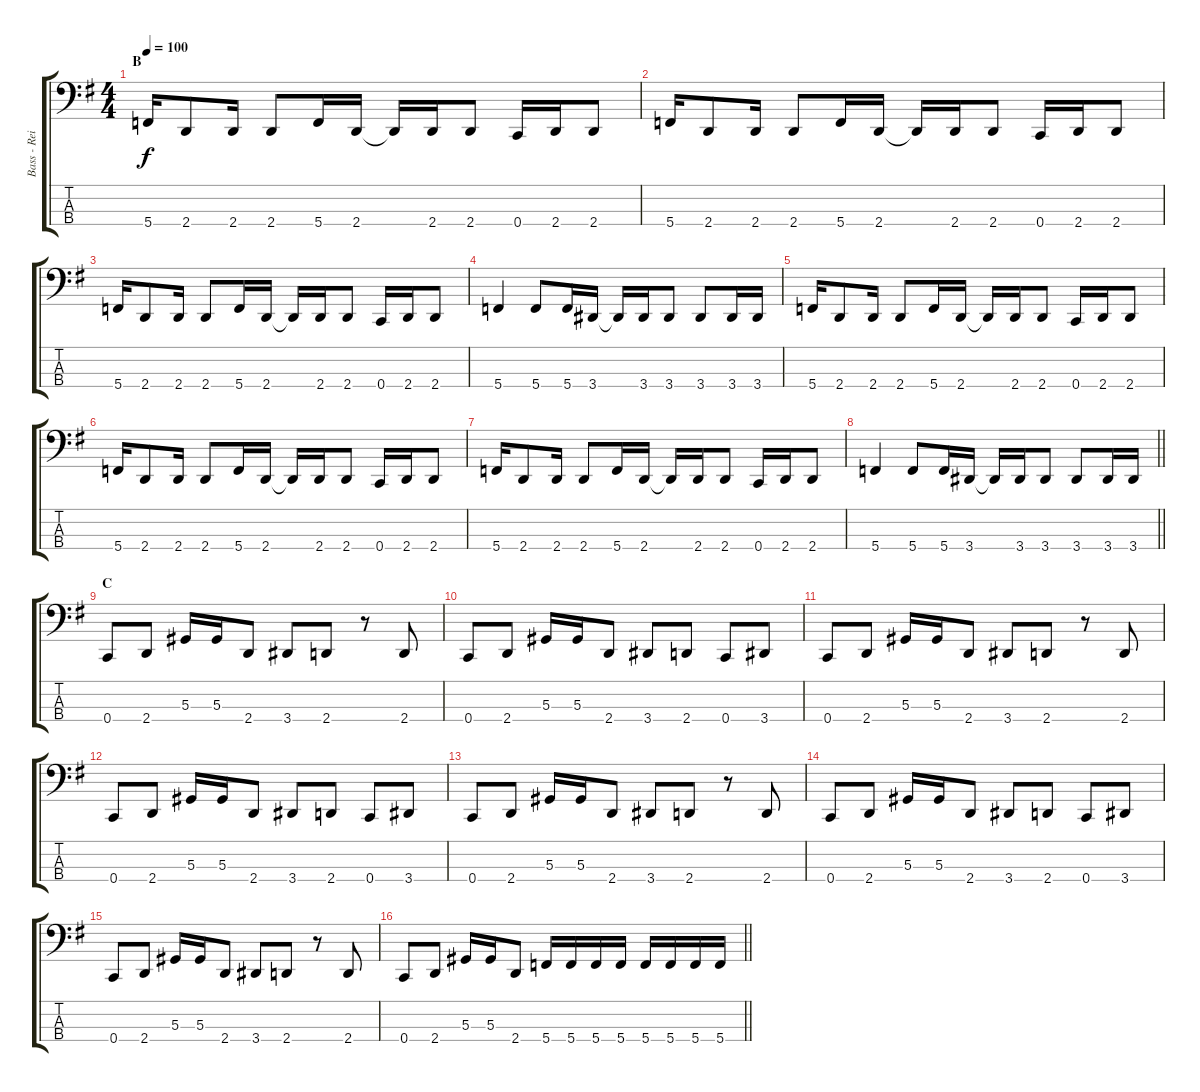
\track ("Bass - Reita" "Bass - Rei") {instrument electricbasspick}
\staff {score tabs}
\tuning (Db2 Ab1 Eb1 C1) {hide}
\ts (4 4)
\section ("" "B")
\tempo 100
\clef f4
\ks g
5.4.16{dy f} 2.4.8 2.4.16 2.4.8 5.4.16 2.4.16 2.4{t}.16 2.4.16 2.4.8 0.4.16 2.4.16 2.4.8 |
5.4.16 2.4.8 2.4.16 2.4.8 5.4.16 2.4.16 2.4{t}.16 2.4.16 2.4.8 0.4.16 2.4.16 2.4.8 |
5.4.16 2.4.8 2.4.16 2.4.8 5.4.16 2.4.16 2.4{t}.16 2.4.16 2.4.8 0.4.16 2.4.16 2.4.8 |
5.4.4 5.4.8 5.4.16 3.4.16 3.4{t}.16 3.4.16 3.4.8 3.4.8 3.4.16 3.4.16 |
5.4.16 2.4.8 2.4.16 2.4.8 5.4.16 2.4.16 2.4{t}.16 2.4.16 2.4.8 0.4.16 2.4.16 2.4.8 |
5.4.16 2.4.8 2.4.16 2.4.8 5.4.16 2.4.16 2.4{t}.16 2.4.16 2.4.8 0.4.16 2.4.16 2.4.8 |
5.4.16 2.4.8 2.4.16 2.4.8 5.4.16 2.4.16 2.4{t}.16 2.4.16 2.4.8 0.4.16 2.4.16 2.4.8 |
\barLineRight lightlight
5.4.4 5.4.8 5.4.16 3.4.16 3.4{t}.16 3.4.16 3.4.8 3.4.8 3.4.16 3.4.16 |
\section ("" "C")
0.4.8 2.4.8 5.3.16 5.3.16 2.4.8 3.4.8 2.4.8 r.8 2.4.8 |
0.4.8 2.4.8 5.3.16 5.3.16 2.4.8 3.4.8 2.4.8 0.4.8 3.4.8 |
0.4.8 2.4.8 5.3.16 5.3.16 2.4.8 3.4.8 2.4.8 r.8 2.4.8 |
0.4.8 2.4.8 5.3.16 5.3.16 2.4.8 3.4.8 2.4.8 0.4.8 3.4.8 |
0.4.8 2.4.8 5.3.16 5.3.16 2.4.8 3.4.8 2.4.8 r.8 2.4.8 |
0.4.8 2.4.8 5.3.16 5.3.16 2.4.8 3.4.8 2.4.8 0.4.8 3.4.8 |
0.4.8 2.4.8 5.3.16 5.3.16 2.4.8 3.4.8 2.4.8 r.8 2.4.8 |
\barLineRight lightlight
0.4.8 2.4.8 5.3.16 5.3.16 2.4.8 5.4.16 5.4.16 5.4.16 5.4.16 5.4.16 5.4.16 5.4.16 5.4.16
